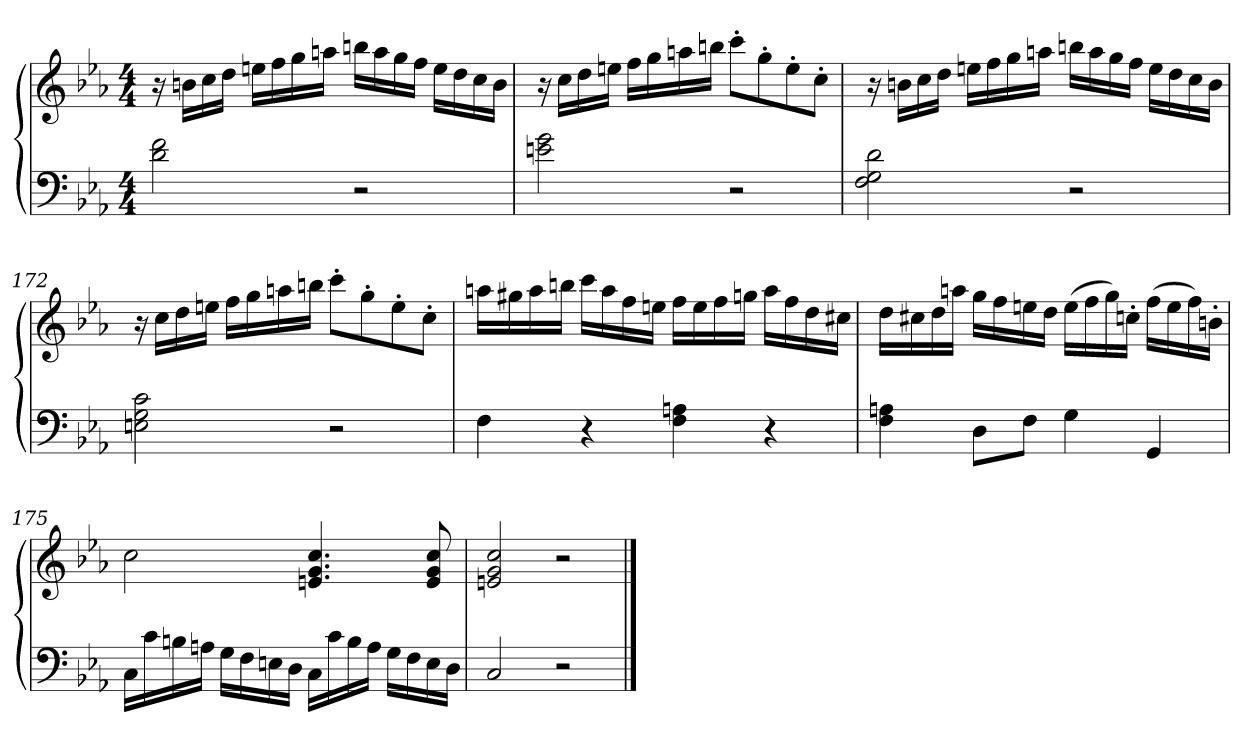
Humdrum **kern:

**kern	**kern
*part1	*part1
*staff2	*staff1
*clefF4	*clefG2
*k[b-e-a-]	*k[b-e-a-]
*c:	*c:
*M4/4	*M4/4
=	=
2d 2f	16r
.	16bnLL
.	16cc
.	16ddJJ
.	16eenLL
.	16ff
.	16gg
.	16aanJJ
2r	16bbnLL
.	16aa
.	16gg
.	16ffJJ
.	16eeLL
.	16dd
.	16cc
.	16bJJ
=170	=170
2en 2g	16r
.	16ccLL
.	16dd
.	16eenJJ
.	16ffLL
.	16gg
.	16aan
.	16bbnJJ
2r	8ccc'L
.	8gg'
.	8ee'
.	8cc'J
=171	=171
2F 2G 2d	16r
.	16bnLL
.	16cc
.	16ddJJ
.	16eenLL
.	16ff
.	16gg
.	16aanJJ
2r	16bbnLL
.	16aa
.	16gg
.	16ffJJ
.	16eeLL
.	16dd
.	16cc
.	16bJJ
=172	=172
2En 2G 2c	16r
.	16ccLL
.	16dd
.	16eenJJ
.	16ffLL
.	16gg
.	16aan
.	16bbnJJ
2r	8ccc'L
.	8gg'
.	8ee'
.	8cc'J
=173	=173
4F	16aanLL
.	16gg#X
.	16aa
.	16bbnJJ
4r	16cccLL
.	16aa
.	16ff
.	16eenJJ
4F 4An	16ffLL
.	16ee
.	16ff
.	16ggnJJ
4r	16aaLL
.	16ff
.	16dd
.	16cc#XJJ
=174	=174
4F 4An	16ddLL
.	16cc#X
.	16dd
.	16aanJJ
8DL	16ggLL
.	16ff
8FJ	16een
.	16ddJJ
4G	(16eeLL
.	16ff
.	16gg)
.	16ccn'JJ
4GG	(16ffLL
.	16ee
.	16ff)
.	16bn'JJ
=175	=175
16CLL	2cc
16c	.
16Bn	.
16AnJJ	.
16GLL	.
16F	.
16En	.
16DJJ	.
16CLL	4.en 4.g 4.cc
16c	.
16B	.
16AJJ	.
16GLL	.
16F	.
16E	8e 8g 8cc
16DJJ	.
=176	=176
2C	2en 2g 2cc
2r	2r
==	==
*-	*-
